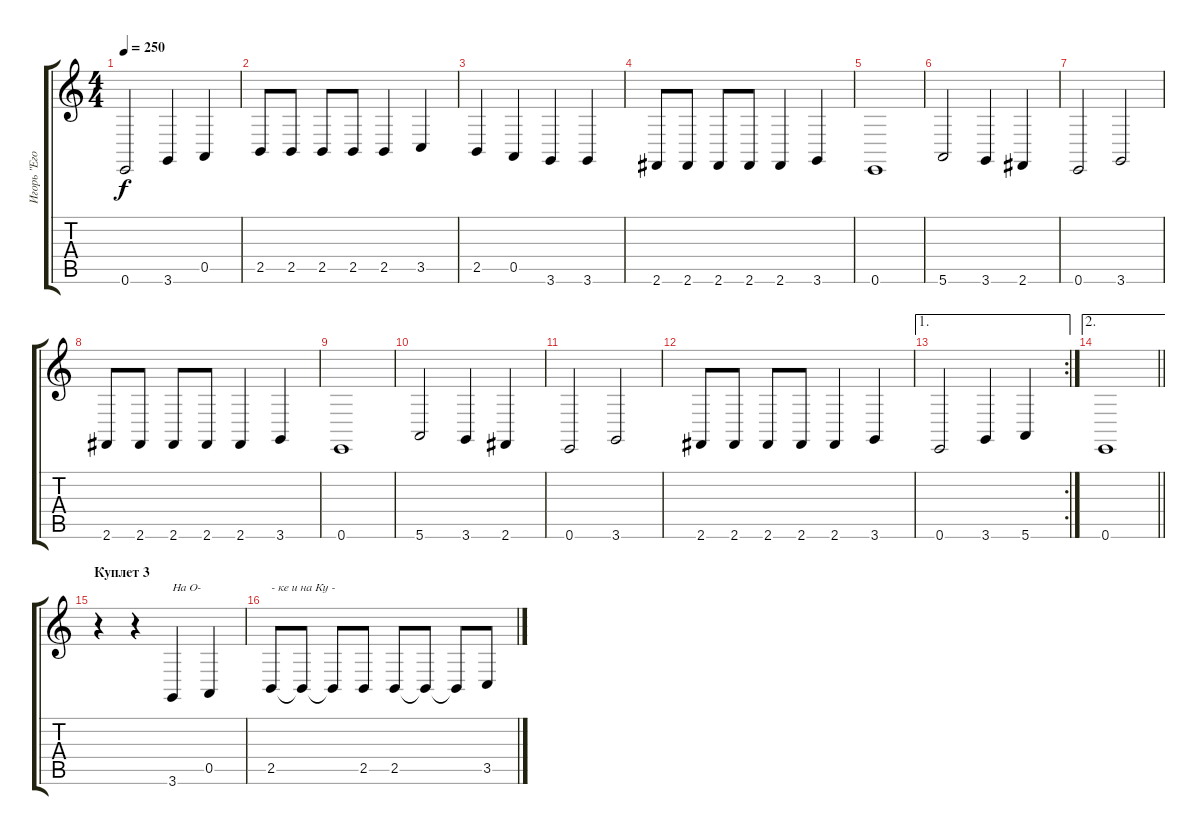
\track ("Игорь \"Егор\" Летов" "Игорь \"Его") {instrument clarinet}
\staff {score tabs}
\tuning (E4 B3 G3 D3 A2 E2) {hide}
\ts (4 4)
\tempo 250
\clef g2
\ks c
0.6.2{dy f} 3.6.4 0.5.4 |
2.5.8 2.5.8 2.5.8 2.5.8 2.5.4 3.5.4 |
2.5.4 0.5.4 3.6.4 3.6.4 |
2.6.8 2.6.8 2.6.8 2.6.8 2.6.4 3.6.4 |
0.6.1 |
5.6.2 3.6.4 2.6.4 |
0.6.2 3.6.2 |
2.6.8 2.6.8 2.6.8 2.6.8 2.6.4 3.6.4 |
0.6.1 |
5.6.2 3.6.4 2.6.4 |
0.6.2 3.6.2 |
2.6.8 2.6.8 2.6.8 2.6.8 2.6.4 3.6.4 |
\ae 1
\rc 2
0.6.2 3.6.4 5.6.4 |
\ae 2
\barLineRight lightlight
0.6.1 |
\section ("" "Куплет 3")
r.4 r.4 3.6.4{txt "На О-"} 0.5.4 |
2.5.8{txt "- ке и на Ку -"} 2.5{t}.8 2.5{t}.8 2.5.8 2.5.8 2.5{t}.8 2.5{t}.8 3.5.8
